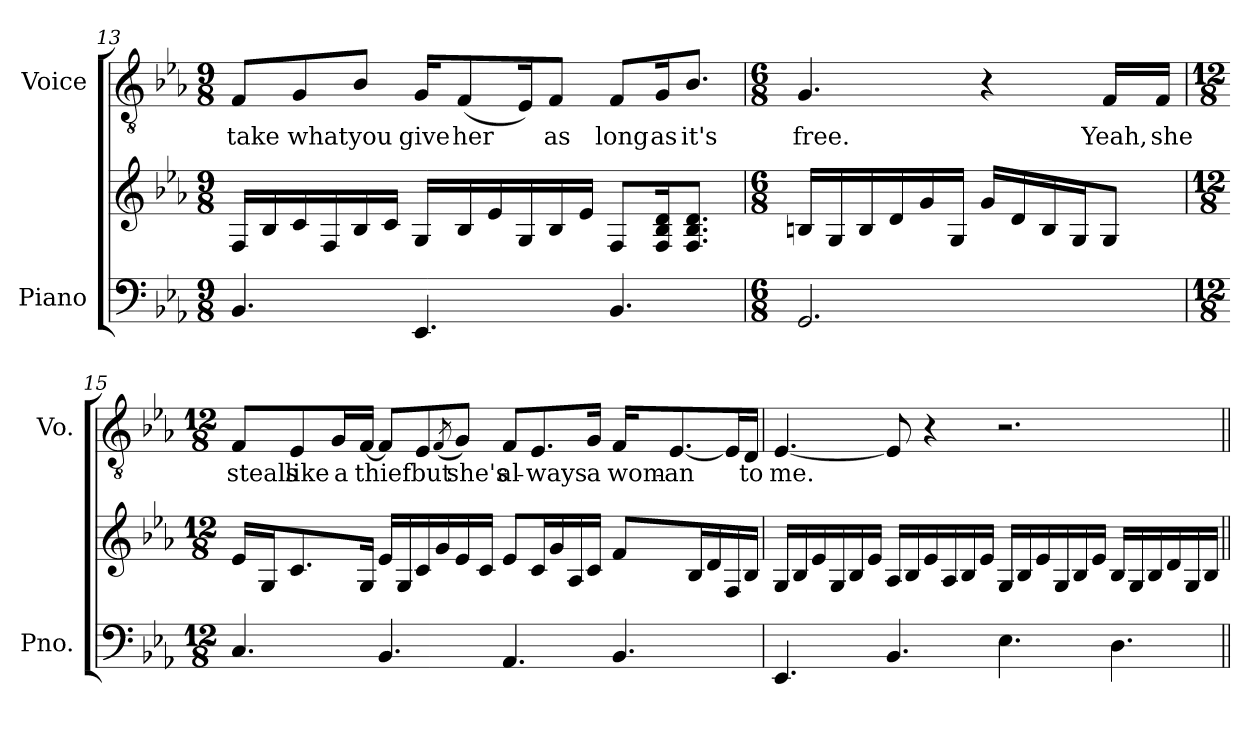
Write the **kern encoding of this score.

**kern	**kern	**kern	**text
*part2	*part2	*part1	*part1
*staff3	*staff2	*staff1	*staff1
*I"Piano	*	*I"Voice	*
*I'Pno.	*	*I'Vo.	*
!!LO:LB:g=z
*clefF4	*clefG2	*clefGv2	*
*k[b-e-a-]	*k[b-e-a-]	*k[b-e-a-]	*
*M9/8	*M9/8	*M9/8	*
=13	=13	=13	=13
!	!	!	!LO:LY:b
4.BB-/	16F/LL	8F/L	take
.	16B-/	.	.
!	!	!	!LO:LY:b
.	16c/	8G/	what
.	16F/	.	.
!	!	!	!LO:LY:b
.	16B-/	8B-/J	you
.	16c/JJ	.	.
!	!	!	!LO:LY:b
4.EE-/	16G/LL	16G/KL	give
!	!	!	!LO:LY:b
.	16B-/	(8F/	her
.	16e-/	.	.
.	16G/	16E-/K)	.
!	!	!	!LO:LY:b
.	16B-/	8F/J	as
.	16e-/JJ	.	.
!	!	!	!LO:LY:b
4.BB-/	8F/L	8F/L	long
!	!	!	!LO:LY:b
.	16F/ 16B-/ 16d/K	16G/K	as
!	!	!	!LO:LY:b
.	8.F/ 8.B-/ 8.d/J	8.B-/J	it's
=14	=14	=14	=14
*M6/8	*M6/8	*M6/8	*
!	!	!	!LO:LY:b
2.GG/	16Bn/LL	4.G/	free.
.	16G/	.	.
.	16B/	.	.
.	16d/	.	.
.	16g/	.	.
.	16G/JJ	.	.
.	16g/LL	4r	.
.	16d/	.	.
.	16B/	.	.
.	16G/J	.	.
!	!	!	!LO:LY:b
.	8G/J	16F/LL	Yeah,
!	!	!	!LO:LY:b
.	.	16F/JJ	she
!!LO:LB:g=z
=15	=15	=15	=15
*M12/8	*M12/8	*M12/8	*
!	!	!	!LO:LY:b
4.C/	16e-/LL	8F/L	steals
.	16G/J	.	.
!	!	!	!LO:LY:b
.	8.c/	8E-/	like
!	!	!	!LO:LY:b
.	.	16G/L	a
!	!	!	!LO:LY:b
.	16G/Jk	[16F/JJ	thief
4.BB-/	16e-/LL	8F/L]	.
.	16G/	.	.
!	!	!	!LO:LY:b
.	16c/	8E-/	but
.	16g/	.	.
.	.	(8qF/	.
!	!	!	!LO:LY:b
.	16e-/	8G/J)	she's
.	16c/JJ	.	.
!	!	!	!LO:LY:b
4.AA-/	8e-/L	8F/L	al-
!	!	!	!LO:LY:b
.	16c/L	8.E-/	-ways
.	16g/	.	.
.	16A-/	.	.
!	!	!	!LO:LY:b
.	16c/JJ	16G/Jk	a
!	!	!	!LO:LY:b
4.BB-/	8f/L	16F/KL	wom-
!	!	!	!LO:LY:b
.	.	[8.E-/	-an
.	16B-/L	.	.
.	16d/	.	.
.	16F/	16E-/L]	.
!	!	!	!LO:LY:b
.	16B-/JJ	16D/JJ	to
=16	=16	=16	=16
!	!	!	!LO:LY:b
4.EE-/	16G/LL	[4.E-/	me.
.	16B-/	.	.
.	16e-/	.	.
.	16G/	.	.
.	16B-/	.	.
.	16e-/JJ	.	.
4.BB-/	16A-/LL	8E-/]	.
.	16B-/	.	.
.	16e-/	4r	.
.	16A-/	.	.
.	16B-/	.	.
.	16e-/JJ	.	.
4.E-\	16G/LL	2.r	.
.	16B-/	.	.
.	16e-/	.	.
.	16G/	.	.
.	16B-/	.	.
.	16e-/JJ	.	.
4.D\	16B-/LL	.	.
.	16G/	.	.
.	16B-/	.	.
.	16d/	.	.
.	16G/	.	.
.	16B-/JJ	.	.
=||	=||	=||	=||
*-	*-	*-	*-
